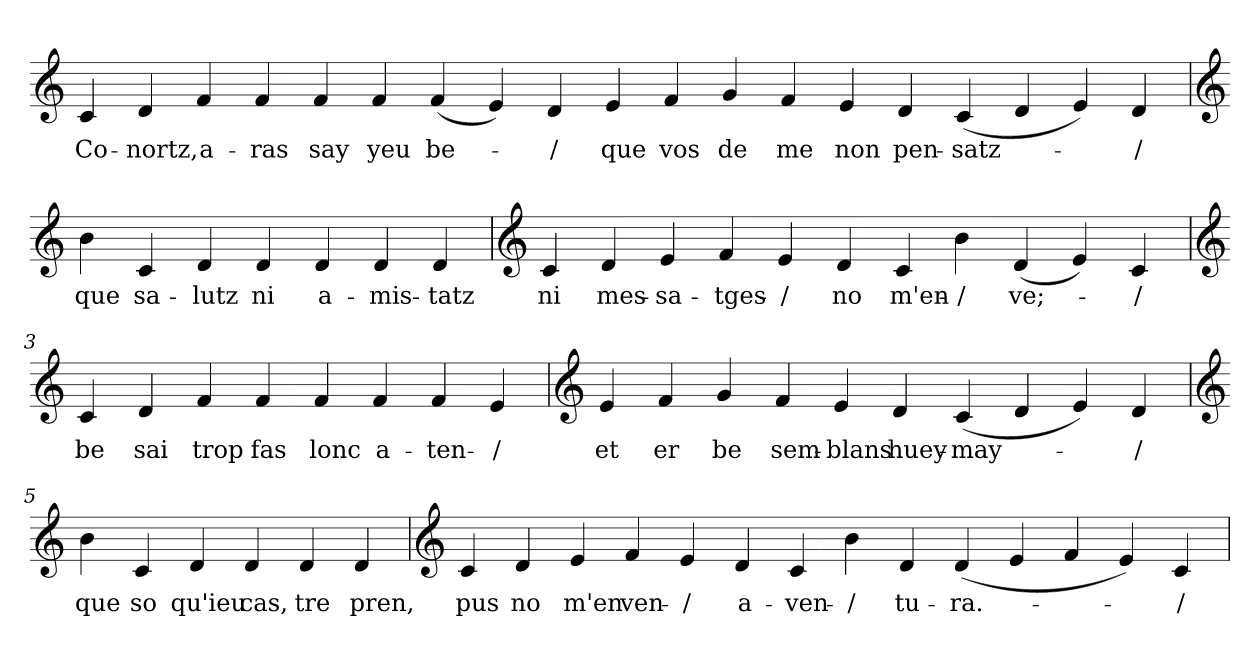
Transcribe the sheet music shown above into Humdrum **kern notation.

**kern	**text
*part1	*part1
*staff1	*staff1
*clefG2	*
=	=
4c	Co-
4d	-nortz,
4f	a-
4f	-ras
4f	say
4f	yeu
(4f	be-
4e)	.
4d	-/
4e	que
4f	vos
4g	de
4f	me
4e	non
4d	pen-
(4c	-satz-
4d	.
4e)	.
4d	-/
=1	=1
*clefG2	*
4b	que
4c	sa-
4d	-lutz
4d	ni
4d	a-
4d	-mis-
4d	-tatz
=2	=2
*clefG2	*
4c	ni
4d	mes-
4e	-sa-
4f	-tges-
4e	-/
4d	no
4c	m'en-
4b	-/
(4d	ve;-
4e)	.
4c	-/
=3	=3
*clefG2	*
4c	be
4d	sai
4f	trop
4f	fas
4f	lonc
4f	a-
4f	-ten-
4e	-/
=4	=4
*clefG2	*
4e	et
4f	er
4g	be
4f	sem-
4e	-blans
4d	huey-
(4c	-may-
4d	.
4e)	.
4d	-/
=5	=5
*clefG2	*
4b	que
4c	so
4d	qu'ieu
4d	cas,
4d	tre
4d	pren,
=6	=6
*clefG2	*
4c	pus
4d	no
4e	m'en
4f	ven-
4e	-/
4d	a-
4c	-ven-
4b	-/
4d	tu-
(4d	-ra.-
4e	.
4f	.
4e)	.
4c	-/
=	=
*-	*-
